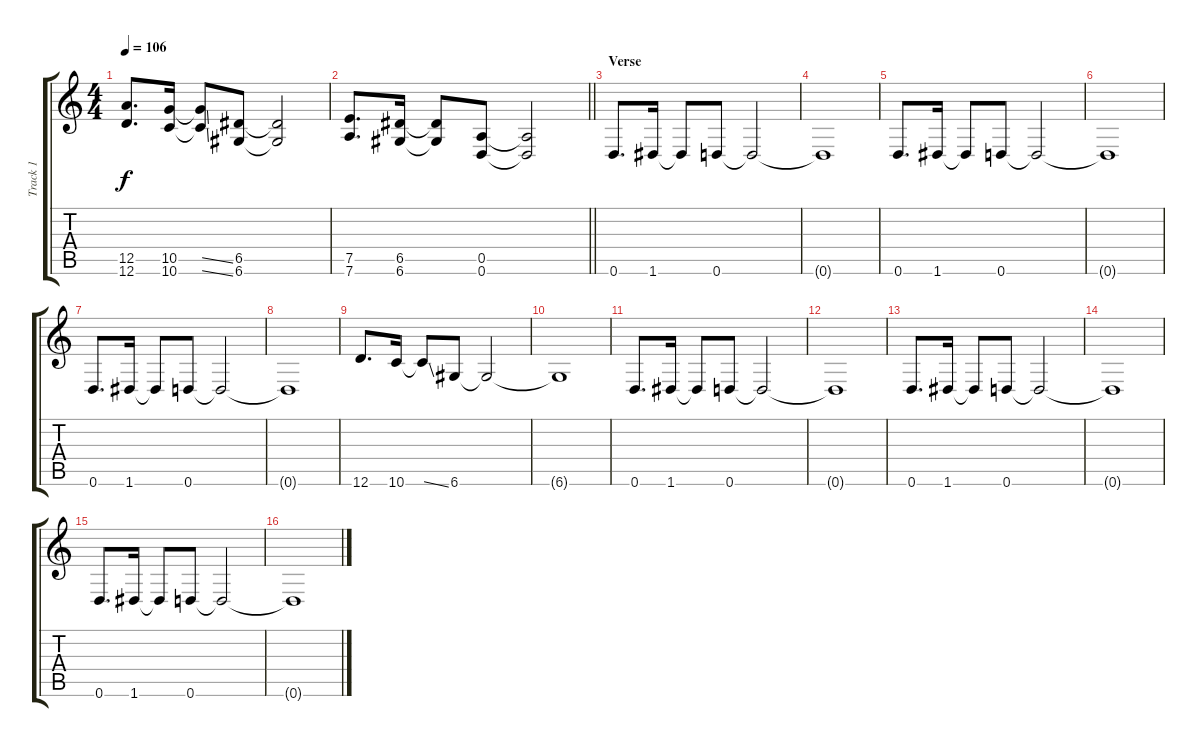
\track ("Track 1" "Track 1") {instrument distortionguitar}
\staff {score tabs}
\tuning (E4 A3 F3 D3 A2 D2) {hide}
\ts (4 4)
\tempo 106
\clef g2
\ks c
(12.5 12.6).8{d dy f} (10.5 10.6).16 (10.5{ss t} 10.6{ss t}).8 (6.5 6.6).8 (6.5{t} 6.6{t}).2 |
\barLineRight lightlight
(7.5 7.6).8{d} (6.5 6.6).16 (6.5{t} 6.6{t}).8 (0.5 0.6).8 (0.5{t} 0.6{t}).2 |
\section ("" "Verse")
0.6.8{d} 1.6.16 1.6{t}.8 0.6.8 0.6{t}.2 |
0.6{t}.1 |
0.6.8{d} 1.6.16 1.6{t}.8 0.6.8 0.6{t}.2 |
0.6{t}.1 |
0.6.8{d} 1.6.16 1.6{t}.8 0.6.8 0.6{t}.2 |
0.6{t}.1 |
12.6.8{d} 10.6.16 10.6{ss t}.8 6.6.8 6.6{t}.2 |
6.6{t}.1 |
0.6.8{d} 1.6.16 1.6{t}.8 0.6.8 0.6{t}.2 |
0.6{t}.1 |
0.6.8{d} 1.6.16 1.6{t}.8 0.6.8 0.6{t}.2 |
0.6{t}.1 |
0.6.8{d} 1.6.16 1.6{t}.8 0.6.8 0.6{t}.2 |
0.6{t}.1
